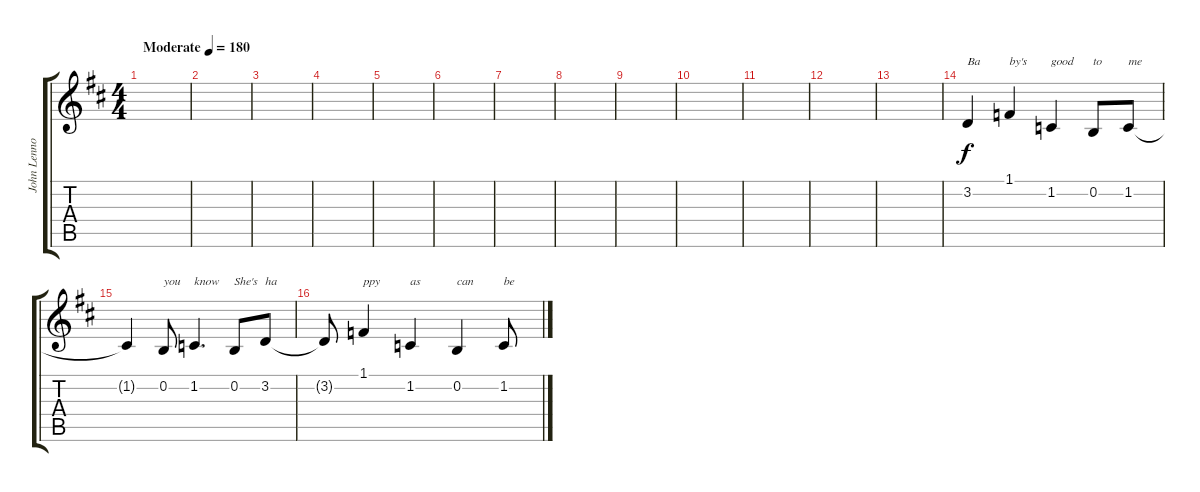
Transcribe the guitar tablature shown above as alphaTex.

\track ("John Lennon" "John Lenno") {instrument altosax}
\staff {score tabs}
\tuning (E4 B3 G3 D3 A2 E2) {hide}
\ts (4 4)
\tempo (180 "Moderate")
\clef g2
\ks d
|
|
|
|
|
|
|
|
|
|
|
|
|
3.2.4{txt "Ba"} 1.1.4{txt "by's"} 1.2.4{txt "good"} 0.2.8{txt "to"} 1.2.8{txt "me"} |
1.2{t}.4 0.2.8{txt "you"} 1.2.4{d txt "know"} 0.2.8{txt "She's"} 3.2.8{txt "ha"} |
3.2{t}.8 1.1.4{txt "ppy"} 1.2.4{txt "as"} 0.2.4{txt "can"} 1.2.8{txt "be"}
